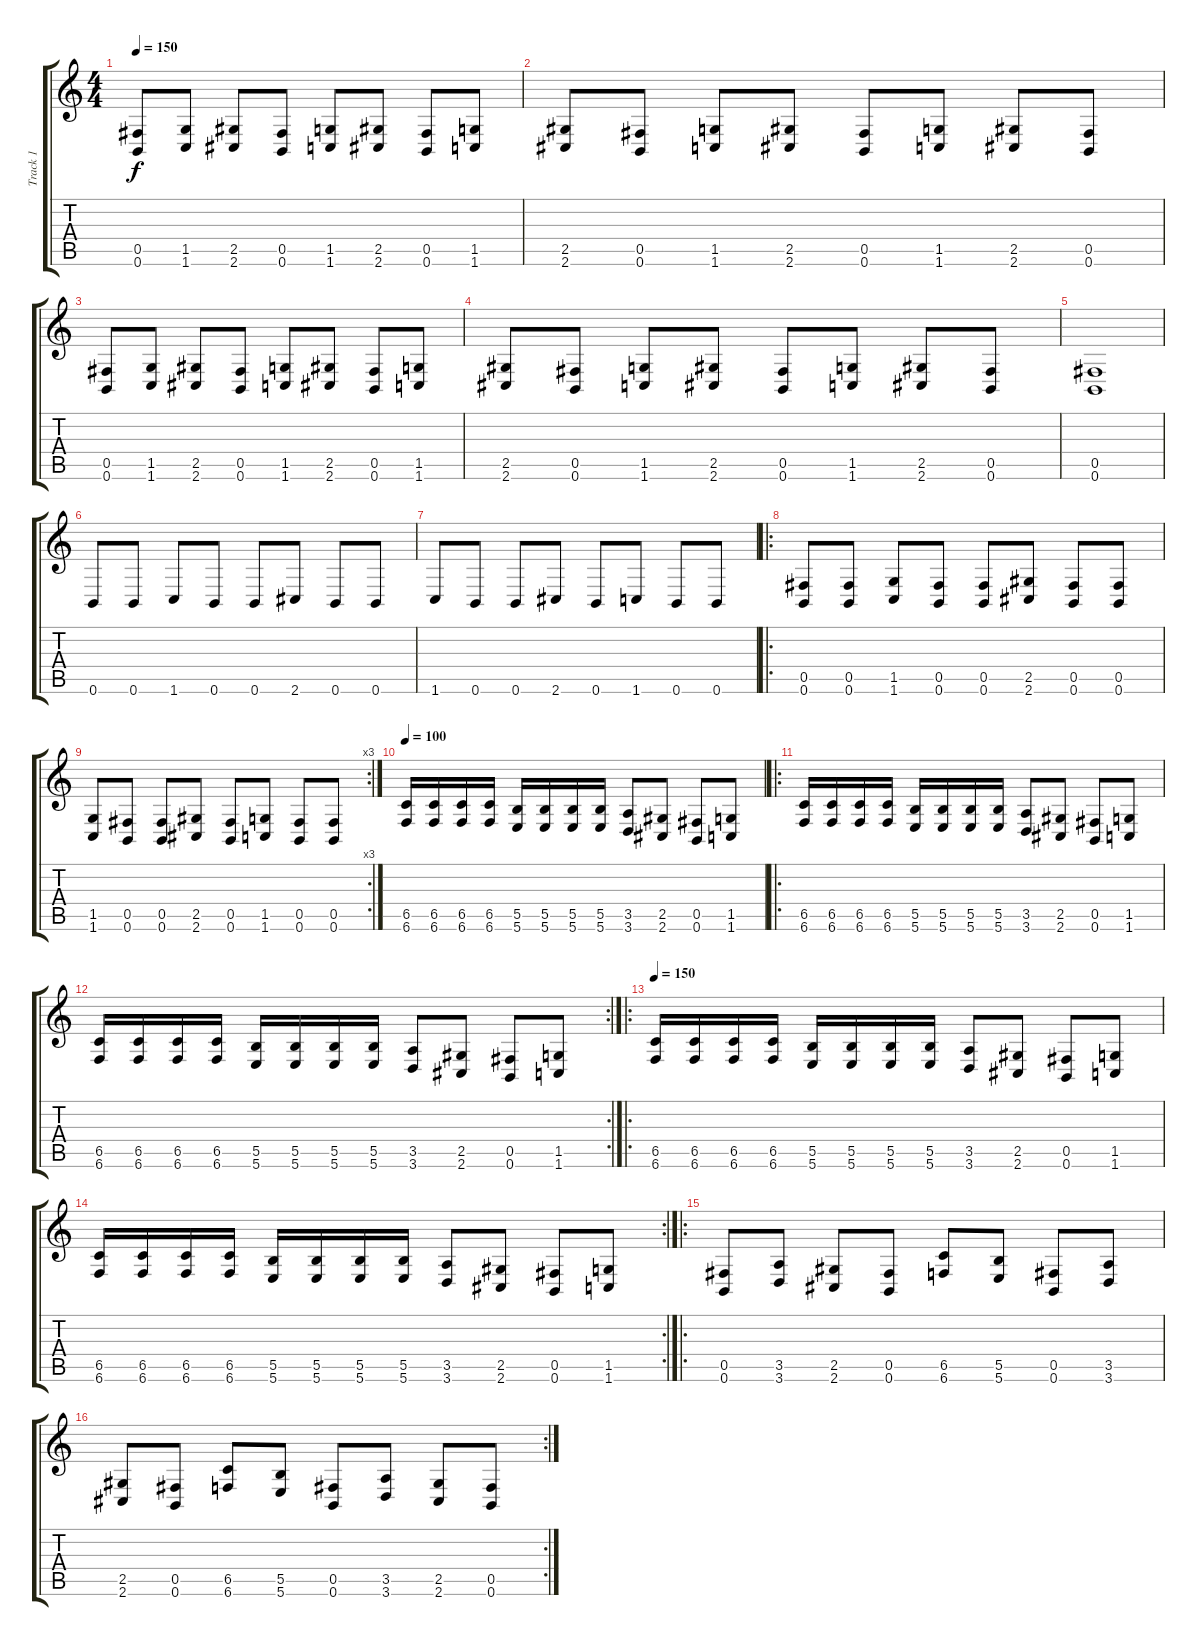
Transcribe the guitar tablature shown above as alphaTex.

\track ("Track 1" "Track 1") {instrument distortionguitar}
\staff {score tabs}
\tuning (Db4 Ab3 E3 B2 Gb2 B1) {hide}
\ts (4 4)
\tempo 150
\clef g2
\ks c
(0.5 0.6).8{dy f instrument distortionguitar} (1.5 1.6).8 (2.5 2.6).8 (0.5 0.6).8 (1.5 1.6).8 (2.5 2.6).8 (0.5 0.6).8 (1.5 1.6).8 |
(2.5 2.6).8 (0.5 0.6).8 (1.5 1.6).8 (2.5 2.6).8 (0.5 0.6).8 (1.5 1.6).8 (2.5 2.6).8 (0.5 0.6).8 |
(0.5 0.6).8 (1.5 1.6).8 (2.5 2.6).8 (0.5 0.6).8 (1.5 1.6).8 (2.5 2.6).8 (0.5 0.6).8 (1.5 1.6).8 |
(2.5 2.6).8 (0.5 0.6).8 (1.5 1.6).8 (2.5 2.6).8 (0.5 0.6).8 (1.5 1.6).8 (2.5 2.6).8 (0.5 0.6).8 |
(0.5 0.6).1 |
0.6.8 0.6.8 1.6.8 0.6.8 0.6.8 2.6.8 0.6.8 0.6.8 |
1.6.8 0.6.8 0.6.8 2.6.8 0.6.8 1.6.8 0.6.8 0.6.8 |
\ro
(0.5 0.6).8 (0.5 0.6).8 (1.5 1.6).8 (0.5 0.6).8 (0.5 0.6).8 (2.5 2.6).8 (0.5 0.6).8 (0.5 0.6).8 |
\rc 3
(1.5 1.6).8 (0.5 0.6).8 (0.5 0.6).8 (2.5 2.6).8 (0.5 0.6).8 (1.5 1.6).8 (0.5 0.6).8 (0.5 0.6).8 |
\tempo 100
(6.5 6.6).16 (6.5 6.6).16 (6.5 6.6).16 (6.5 6.6).16 (5.5 5.6).16 (5.5 5.6).16 (5.5 5.6).16 (5.5 5.6).16 (3.5 3.6).8 (2.5 2.6).8 (0.5 0.6).8 (1.5 1.6).8 |
\ro
(6.5 6.6).16 (6.5 6.6).16 (6.5 6.6).16 (6.5 6.6).16 (5.5 5.6).16 (5.5 5.6).16 (5.5 5.6).16 (5.5 5.6).16 (3.5 3.6).8 (2.5 2.6).8 (0.5 0.6).8 (1.5 1.6).8 |
\rc 2
(6.5 6.6).16 (6.5 6.6).16 (6.5 6.6).16 (6.5 6.6).16 (5.5 5.6).16 (5.5 5.6).16 (5.5 5.6).16 (5.5 5.6).16 (3.5 3.6).8 (2.5 2.6).8 (0.5 0.6).8 (1.5 1.6).8 |
\ro
\tempo 150
(6.5 6.6).16 (6.5 6.6).16 (6.5 6.6).16 (6.5 6.6).16 (5.5 5.6).16 (5.5 5.6).16 (5.5 5.6).16 (5.5 5.6).16 (3.5 3.6).8 (2.5 2.6).8 (0.5 0.6).8 (1.5 1.6).8 |
\rc 2
(6.5 6.6).16 (6.5 6.6).16 (6.5 6.6).16 (6.5 6.6).16 (5.5 5.6).16 (5.5 5.6).16 (5.5 5.6).16 (5.5 5.6).16 (3.5 3.6).8 (2.5 2.6).8 (0.5 0.6).8 (1.5 1.6).8 |
\ro
(0.5 0.6).8 (3.5 3.6).8 (2.5 2.6).8 (0.5 0.6).8 (6.5 6.6).8 (5.5 5.6).8 (0.5 0.6).8 (3.5 3.6).8 |
\rc 2
(2.5 2.6).8 (0.5 0.6).8 (6.5 6.6).8 (5.5 5.6).8 (0.5 0.6).8 (3.5 3.6).8 (2.5 2.6).8 (0.5 0.6).8
